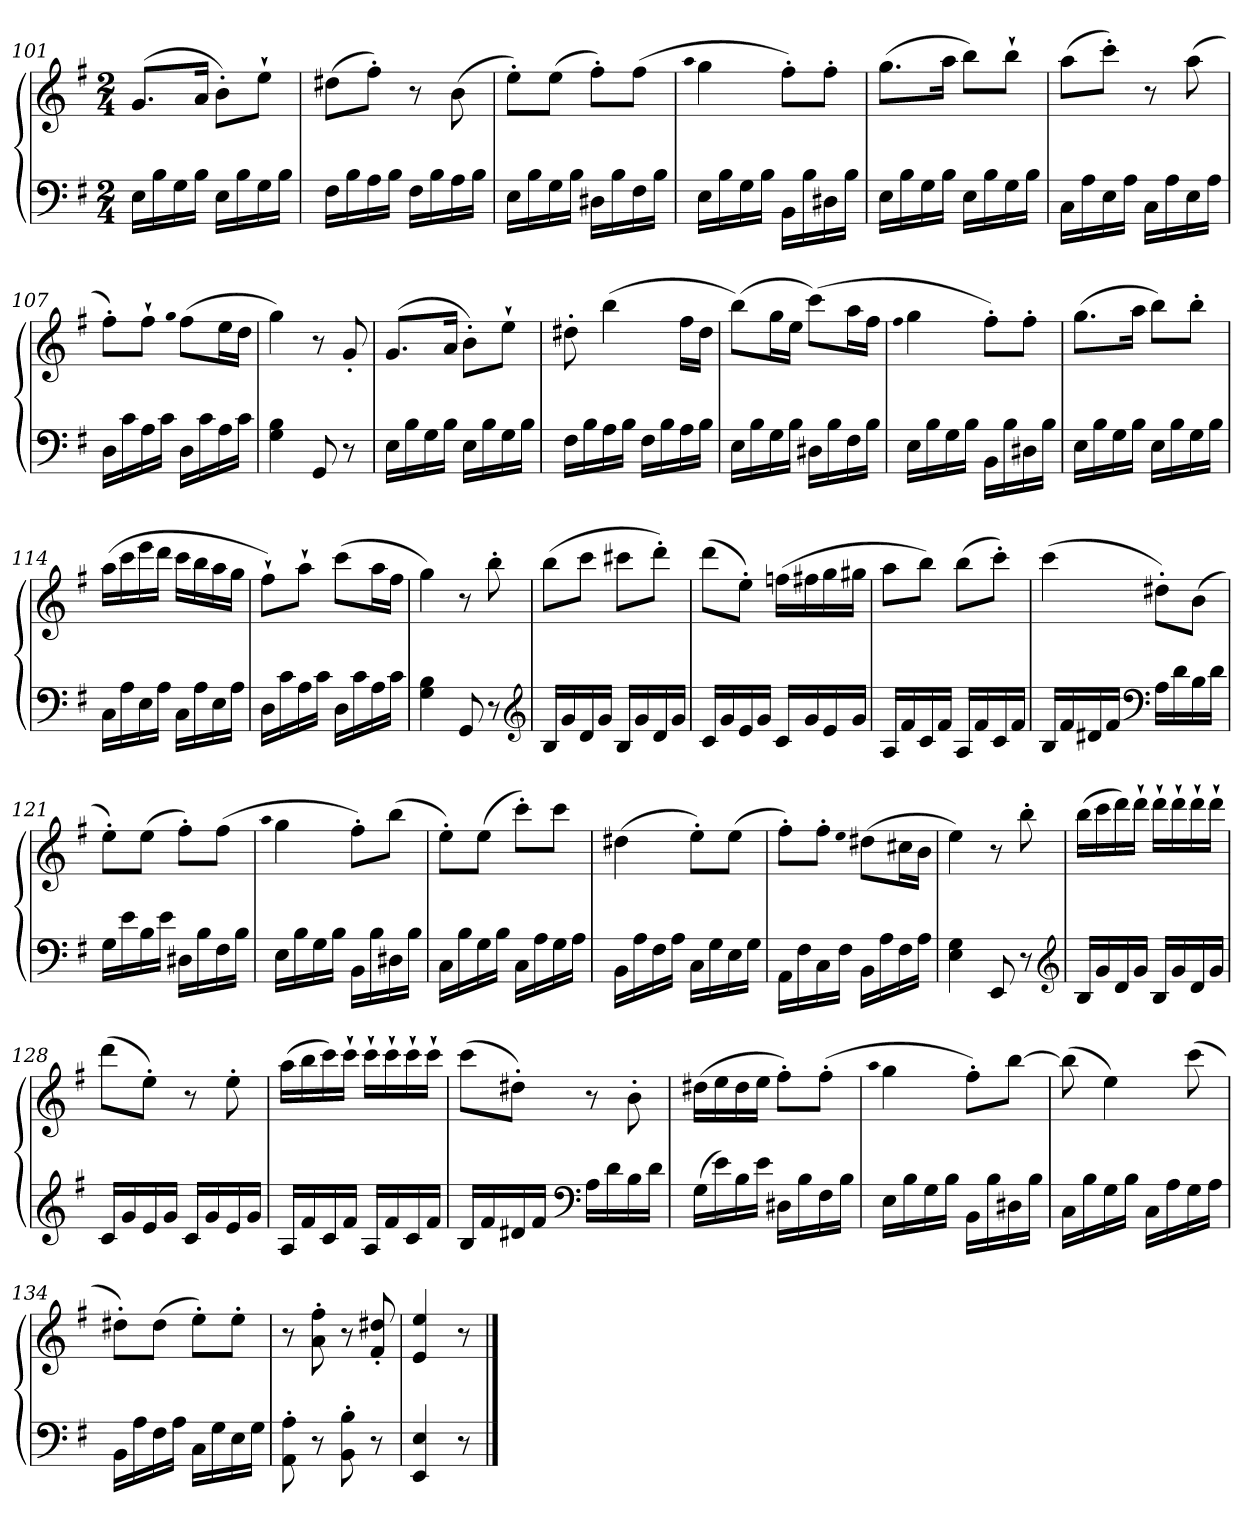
**kern	**kern
*part1	*part1
*staff2	*staff1
*clefF4	*clefG2
*k[f#]	*k[f#]
*M2/4	*M2/4
=101	=101
16E\LL	(8.g/L
16B\	.
16G\	.
16B\JJ	16a/Jk
16E\LL	8b'\L)
16B\	.
16G\	8ee`\J
16B\JJ	.
=102	=102
16F#\LL	(8dd#X\L
16B\	.
16A\	8ff#'\J)
16B\JJ	.
16F#\LL	8r
16B\	.
16A\	(8b\
16B\JJ	.
=103	=103
16E\LL	8ee'\L)
16B\	.
16G\	(8ee\J
16B\JJ	.
16D#X\LL	8ff#'\L)
16B\	.
16F#\	(8ff#\J
16B\JJ	.
=104	=104
.	qaa
16E\LL	4gg\
16B\	.
16G\	.
16B\JJ	.
16BB\LL	8ff#'\L)
16B\	.
16D#X\	8ff#'\J
16B\JJ	.
=105	=105
16E\LL	(8.gg\L
16B\	.
16G\	.
16B\JJ	16aa\Jk
16E\LL	8bb\L)
16B\	.
16G\	8bb`\J
16B\JJ	.
=106	=106
16C\LL	(8aa\L
16A\	.
16E\	8ccc'\J)
16A\JJ	.
16C\LL	8r
16A\	.
16E\	(8aa\
16A\JJ	.
=107	=107
16D\LL	8ff#'\L)
16c\	.
16A\	8ff#`\J
16c\JJ	.
.	qgg
16D\LL	(8ff#\L
16c\	.
16A\	16ee\L
16c\JJ	16dd\JJ
=108	=108
4G\ 4B\	4gg\)
8GG/	8r
8r	8g'/
=109	=109
16E\LL	(8.g/L
16B\	.
16G\	.
16B\JJ	16a/Jk
16E\LL	8b'\L)
16B\	.
16G\	8ee`\J
16B\JJ	.
=110	=110
16F#\LL	8dd#X'\
16B\	.
16A\	(4bb\
16B\JJ	.
16F#\LL	.
16B\	.
16A\	16ff#\LL
16B\JJ	16dd#\JJ
=111	=111
16E\LL	(8bb\L)
16B\	.
16G\	16gg\L
16B\JJ	16ee\JJ
16D#X\LL	(8ccc\L)
16B\	.
16F#\	16aa\L
16B\JJ	16ff#\JJ
=112	=112
.	qff#
16E\LL	4gg\
16B\	.
16G\	.
16B\JJ	.
16BB\LL	8ff#'\L)
16B\	.
16D#X\	8ff#'\J
16B\JJ	.
=113	=113
16E\LL	(8.gg\L
16B\	.
16G\	.
16B\JJ	16aa\Jk
16E\LL	8bb\L)
16B\	.
16G\	8bb'\J
16B\JJ	.
=114	=114
16C\LL	(16aa\LL
16A\	16ccc\
16E\	16eee\
16A\JJ	16ddd\JJ
16C\LL	16ccc\LL
16A\	16bb\
16E\	16aa\
16A\JJ	16gg\JJ
=115	=115
16D\LL	8ff#`\L)
16c\	.
16A\	8aa`\J
16c\JJ	.
16D\LL	(8ccc\L
16c\	.
16A\	16aa\L
16c\JJ	16ff#\JJ
=116	=116
4G\ 4B\	4gg\)
8GG/	8r
8r	8bb'\
*clefG2	*
=117	=117
16B/LL	(8bb\L
16g/	.
16d/	8ccc\J
16g/JJ	.
16B/LL	8ccc#X\L
16g/	.
16d/	8ddd'\J)
16g/JJ	.
=118	=118
16c/LL	(8ddd\L
16g/	.
16e/	8ee'\J)
16g/JJ	.
16c/LL	(16ffn\LL
16g/	16ff#X\
16e/	16gg\
16g/JJ	16gg#X\JJ
=119	=119
16A/LL	8aa\L
16f#/	.
16c/	8bb\J)
16f#/JJ	.
16A/LL	(8bb\L
16f#/	.
16c/	8ccc'\J)
16f#/JJ	.
=120	=120
16B/LL	(4ccc\
16f#/	.
16d#X/	.
16f#/JJ	.
*clefF4	*
16A\LL	8dd#X'\L)
16d#\	.
16B\	(8b\J
16d#\JJ	.
=121	=121
16G\LL	8ee'\L)
16e\	.
16B\	(8ee\J
16e\JJ	.
16D#X\LL	8ff#'\L)
16B\	.
16F#\	(8ff#\J
16B\JJ	.
=122	=122
.	qaa
16E\LL	4gg\
16B\	.
16G\	.
16B\JJ	.
16BB\LL	8ff#'\L)
16B\	.
16D#X\	(8bb\J
16B\JJ	.
=123	=123
16C\LL	8ee'\L)
16B\	.
16G\	(8ee\J
16B\JJ	.
16C\LL	8ccc'\L)
16A\	.
16G\	8ccc\J
16A\JJ	.
=124	=124
16BB\LL	(4dd#X\
16A\	.
16F#\	.
16A\JJ	.
16C\LL	8ee'\L)
16G\	.
16E\	(8ee\J
16G\JJ	.
=125	=125
16AA\LL	8ff#'\L)
16F#\	.
16C\	8ff#'\J
16F#\JJ	.
.	qee
16BB\LL	(8dd#X\L
16A\	.
16F#\	16cc#X\L
16A\JJ	16b\JJ
=126	=126
4E\ 4G\	4ee\)
8EE/	8r
8r	8bb'\
*clefG2	*
=127	=127
16B/LL	(16bb\LL
16g/	16ccc\
16d/	16ddd\)
16g/JJ	16ddd`\JJ
16B/LL	16ddd`\LL
16g/	16ddd`\
16d/	16ddd`\
16g/JJ	16ddd`\JJ
=128	=128
16c/LL	(8ddd\L
16g/	.
16e/	8ee'\J)
16g/JJ	.
16c/LL	8r
16g/	.
16e/	8ee'\
16g/JJ	.
=129	=129
16A/LL	(16aa\LL
16f#/	16bb\
16c/	16ccc\)
16f#/JJ	16ccc`\JJ
16A/LL	16ccc`\LL
16f#/	16ccc`\
16c/	16ccc`\
16f#/JJ	16ccc`\JJ
=130	=130
16B/LL	(8ccc\L
16f#/	.
16d#X/	8dd#X'\J)
16f#/JJ	.
*clefF4	*
16A\LL	8r
16d#\	.
16B\	8b'\
16d#\JJ	.
=131	=131
(16G\LL	(16dd#X\LL
16e\)	16ee\
16B\	16dd#\
16e\JJ	16ee\JJ
16D#X\LL	8ff#'\L)
16B\	.
16F#\	(8ff#'\J
16B\JJ	.
=132	=132
.	qaa
16E\LL	4gg\
16B\	.
16G\	.
16B\JJ	.
16BB\LL	8ff#'\L)
16B\	.
16D#X\	[8bb\J
16B\JJ	.
=133	=133
16C\LL	(8bb\]
16B\	.
16G\	4ee\)
16B\JJ	.
16C\LL	.
16A\	.
16G\	(8ccc\
16A\JJ	.
=134	=134
16BB\LL	8dd#X'\L)
16A\	.
16F#\	(8dd#\J
16A\JJ	.
16C\LL	8ee'\L)
16G\	.
16E\	8ee'\J
16G\JJ	.
=135	=135
8AA'\ 8A'\	8r
8r	8a'\ 8ff#'\
8BB'\ 8B'\	8r
8r	8f#'/ 8dd#X'/
=136	=136
4EE/ 4E/	4e/ 4ee/
8r	8r
==	==
*-	*-
